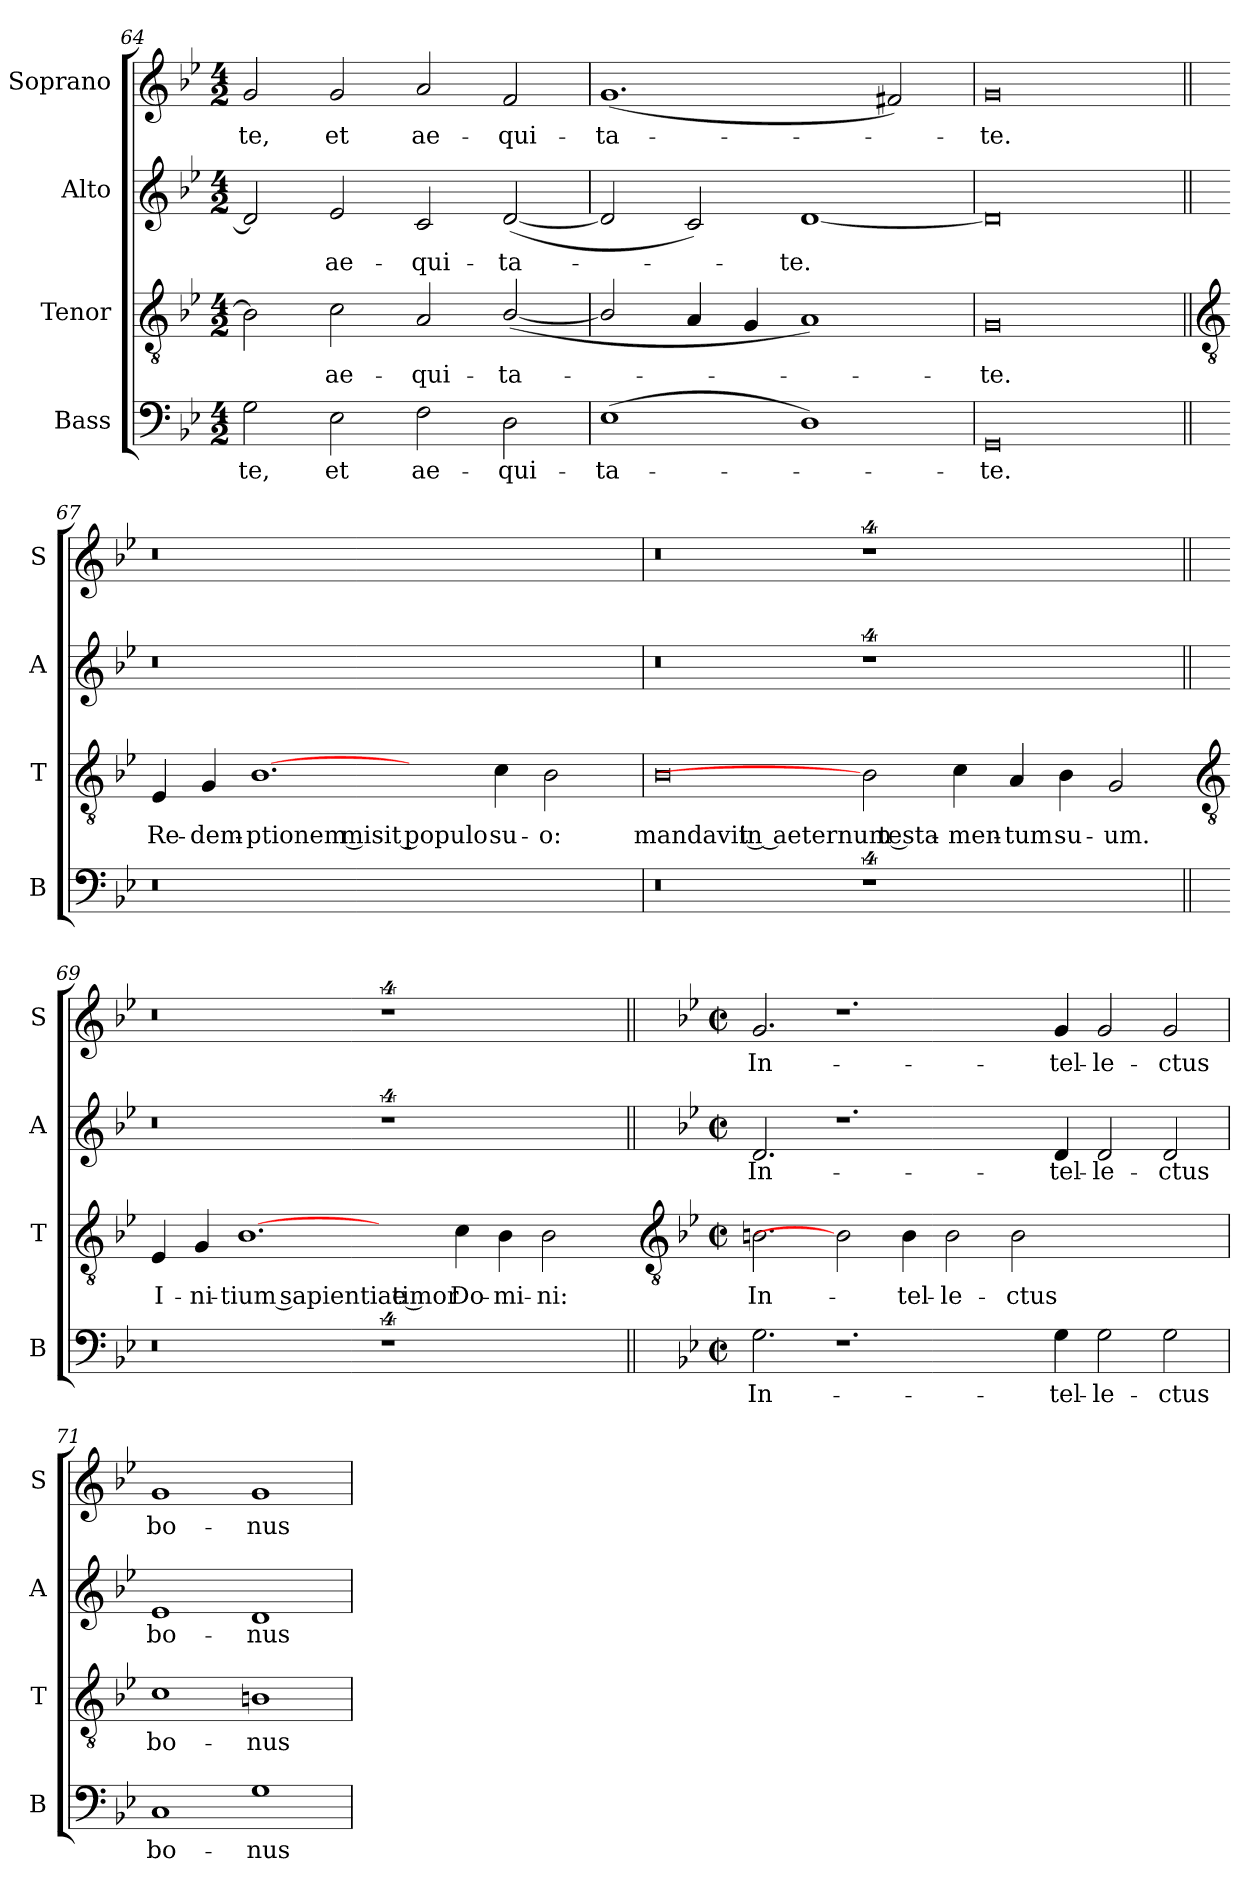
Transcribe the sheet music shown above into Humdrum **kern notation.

**kern	**text	**kern	**text	**kern	**text	**kern	**text
*part4	*part4	*part3	*part3	*part2	*part2	*part1	*part1
*staff4	*staff4	*staff3	*staff3	*staff2	*staff2	*staff1	*staff1
*I"Bass	*	*I"Tenor	*	*I"Alto	*	*I"Soprano	*
*I'B	*	*I'T	*	*I'A	*	*I'S	*
*clefF4	*	*clefGv2	*	*clefG2	*	*clefG2	*
*k[b-e-]	*	*k[b-e-]	*	*k[b-e-]	*	*k[b-e-]	*
*B-:	*	*B-:	*	*B-:	*	*B-:	*
*M4/2	*	*M4/2	*	*M4/2	*	*M4/2	*
=64	=64	=64	=64	=64	=64	=64	=64
!	!LO:LY:b	!	!	!	!	!	!LO:LY:b
2G	-te,	2B-]	.	2d]	.	2g	-te,
!	!LO:LY:b	!	!LO:LY:b	!	!LO:LY:b	!	!LO:LY:b
2E-	et	2c	ae-	2e-	ae-	2g	et
!	!LO:LY:b	!	!LO:LY:b	!	!LO:LY:b	!	!LO:LY:b
2F	ae-	2A/	-qui-	2c	-qui-	2a/	ae-
!	!LO:LY:b	!	!LO:LY:b	!	!LO:LY:b	!	!LO:LY:b
2D	-qui-	(<[2B-/	-ta-	(<[2d	-ta-	2f	-qui-
=65	=65	=65	=65	=65	=65	=65	=65
!	!LO:LY:b	!	!	!	!	!	!LO:LY:b
(>1E-	-ta-	2B-/]	.	2d]	.	(<1.g	-ta-
.	.	4A/	.	2c)	.	.	.
.	.	4G	.	.	.	.	.
!	!	!	!	!	!LO:LY:b	!	!
1D)	.	1A/)	.	[1d	te.	.	.
.	.	.	.	.	.	2f#X)	.
=66	=66	=66	=66	=66	=66	=66	=66
!	!LO:LY:b	!	!LO:LY:b	!	!	!	!LO:LY:b
0GG	te.	0G	te.	0d]	.	0g	te.
!!LO:LB:g=z
=67||	=67||	=67||	=67||	=67||	=67||	=67||	=67||
*	*	*clefGv2	*	*	*	*	*
!	!	!	!LO:LY:b	!	!	!	!
0r	.	4E-	Re-	0r	.	0r	.
!	!	!	!LO:LY:b	!	!	!	!
.	.	4G	-dem-	.	.	.	.
!	!	!	!LO:LY:b	!	!	!	!
.	.	[1.B-	-ptionem misit populo	.	.	.	.
1ryy	.	2ryy	.	1ryy	.	1ryy	.
!	!	!	!LO:LY:b	!	!	!	!
.	.	4c	su-	.	.	.	.
!	!	!	!LO:LY:b	!	!	!	!
.	.	2B-	-o:	.	.	.	.
4ryy	.	.	.	4ryy	.	4ryy	.
=68	=68	=68	=68	=68	=68	=68	=68
!	!	!	!LO:LY:b	!	!	!	!
0r	.	0B-	mandavit in aeternum testa-	0r	.	0r	.
4%5r	.	2B-]	.	4%5r	.	4%5r	.
!	!	!	!LO:LY:b	!	!	!	!
.	.	4c	-men-	.	.	.	.
!	!	!	!LO:LY:b	!	!	!	!
.	.	4A	-tum	.	.	.	.
!	!	!	!LO:LY:b	!	!	!	!
.	.	4B-	su-	.	.	.	.
!	!	!	!LO:LY:b	!	!	!	!
2ryy	.	2G	-um.	2ryy	.	2ryy	.
!!LO:LB:g=z
=69||	=69||	=69-	=69||	=69||	=69||	=69||	=69||
*	*	*clefGv2	*	*	*	*	*
!	!	!	!LO:LY:b	!	!	!	!
0r	.	4E-	I-	0r	.	0r	.
!	!	!	!LO:LY:b	!	!	!	!
.	.	4G	-ni-	.	.	.	.
!	!	!	!LO:LY:b	!	!	!	!
.	.	[1.B-	-tium sapientiae timor	.	.	.	.
4%5r	.	2ryy	.	4%5r	.	4%5r	.
!	!	!	!LO:LY:b	!	!	!	!
.	.	4c	Do-	.	.	.	.
!	!	!	!LO:LY:b	!	!	!	!
.	.	4B-	-mi-	.	.	.	.
!	!	!	!LO:LY:b	!	!	!	!
.	.	2B-	-ni:	.	.	.	.
4ryy	.	.	.	4ryy	.	4ryy	.
!!LO:LB:g=z
=70||	=70||	=70-	=70||	=70||	=70||	=70||	=70||
*	*	*clefGv2	*	*	*	*	*
*k[b-e-]	*	*	*	*k[b-e-]	*	*k[b-e-]	*
*B-:	*	*	*	*B-:	*	*B-:	*
*M4/2	*	*M4/2	*	*M4/2	*	*M4/2	*
*met(c|)	*	*met(c|)	*	*met(c|)	*	*met(c|)	*
!	!LO:LY:b	!	!LO:LY:b	!	!LO:LY:b	!	!LO:LY:b
2.G	In-	2.Bn	In-	2.d	In-	2.g	In-
1.r	.	2B-]	.	1.r	.	1.r	.
!	!	!	!LO:LY:b	!	!	!	!
.	.	4B	-tel-	.	.	.	.
!	!	!	!LO:LY:b	!	!	!	!
.	.	2B	-le-	.	.	.	.
!	!	!	!LO:LY:b	!	!	!	!
.	.	2B	-ctus	.	.	.	.
!	!LO:LY:b	!	!	!	!LO:LY:b	!	!LO:LY:b
4G	-tel-	.	.	4d	-tel-	4g	-tel-
!	!LO:LY:b	!	!	!	!LO:LY:b	!	!LO:LY:b
2G	-le-	1ryy	.	2d	-le-	2g	-le-
!	!LO:LY:b	!	!	!	!LO:LY:b	!	!LO:LY:b
2G	-ctus	.	.	2d	-ctus	2g	-ctus
=71	=71	=71	=71	=71	=71	=71	=71
!	!LO:LY:b	!	!LO:LY:b	!	!LO:LY:b	!	!LO:LY:b
1C	bo-	1c	bo-	1e-	bo-	1g	bo-
!	!LO:LY:b	!	!LO:LY:b	!	!LO:LY:b	!	!LO:LY:b
1G	-nus	1Bn	-nus	1d	-nus	1g	-nus
=	=	=	=	=	=	=	=
*-	*-	*-	*-	*-	*-	*-	*-
